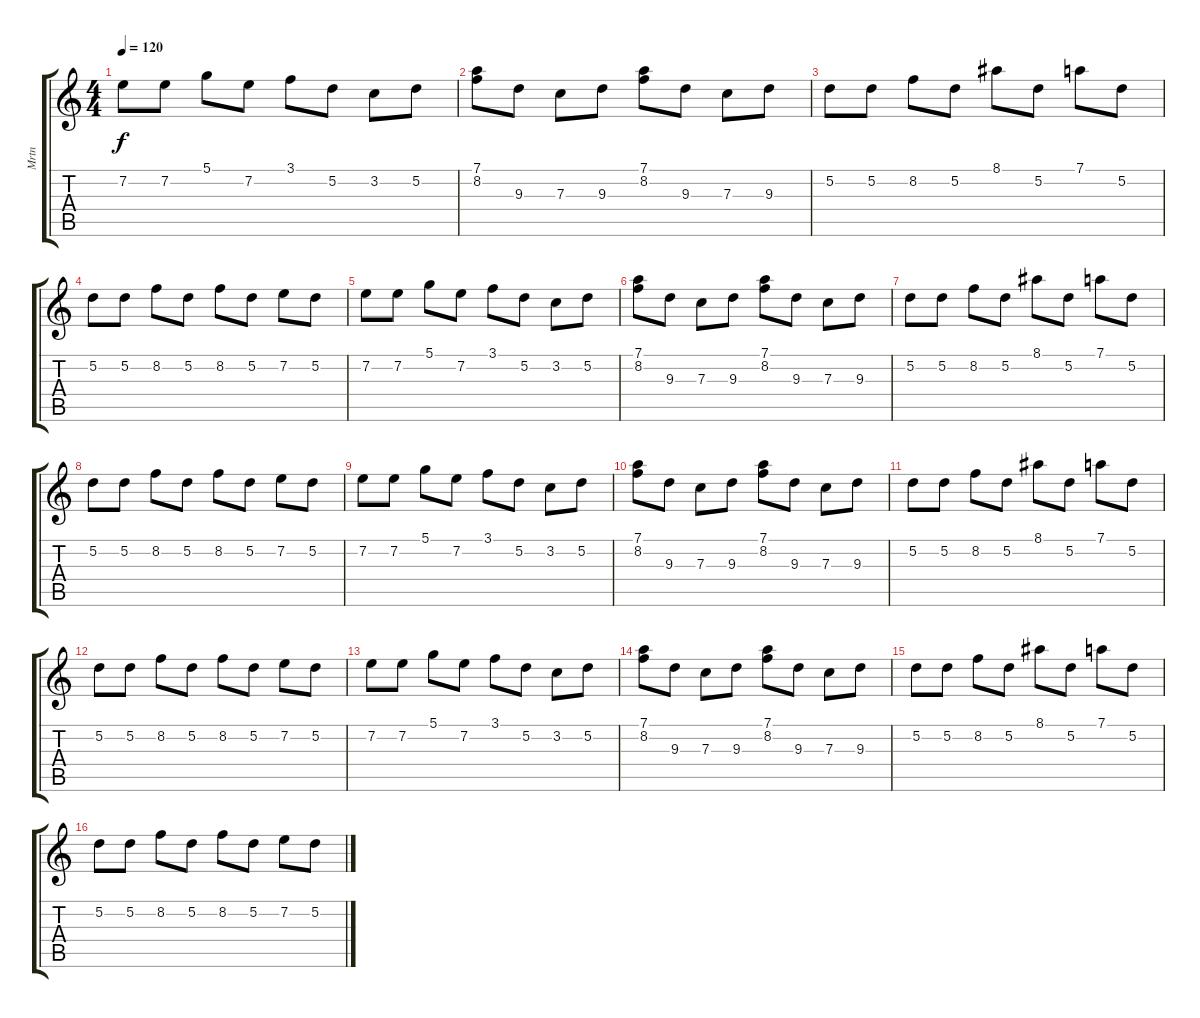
\track ("Mrtn" "Mrtn") {instrument distortionguitar}
\staff {score tabs}
\tuning (D4 A3 F3 C3 G2 C2) {hide}
\ts (4 4)
\tempo 120
\clef g2
\ks c
7.2.8{dy f} 7.2.8 5.1.8 7.2.8 3.1.8 5.2.8 3.2.8 5.2.8 |
(7.1 8.2).8 9.3.8 7.3.8 9.3.8 (7.1 8.2).8 9.3.8 7.3.8 9.3.8 |
5.2.8 5.2.8 8.2.8 5.2.8 8.1.8 5.2.8 7.1.8 5.2.8 |
5.2.8 5.2.8 8.2.8 5.2.8 8.2.8 5.2.8 7.2.8 5.2.8 |
7.2.8 7.2.8 5.1.8 7.2.8 3.1.8 5.2.8 3.2.8 5.2.8 |
(7.1 8.2).8 9.3.8 7.3.8 9.3.8 (7.1 8.2).8 9.3.8 7.3.8 9.3.8 |
5.2.8 5.2.8 8.2.8 5.2.8 8.1.8 5.2.8 7.1.8 5.2.8 |
5.2.8 5.2.8 8.2.8 5.2.8 8.2.8 5.2.8 7.2.8 5.2.8 |
7.2.8 7.2.8 5.1.8 7.2.8 3.1.8 5.2.8 3.2.8 5.2.8 |
(7.1 8.2).8 9.3.8 7.3.8 9.3.8 (7.1 8.2).8 9.3.8 7.3.8 9.3.8 |
5.2.8 5.2.8 8.2.8 5.2.8 8.1.8 5.2.8 7.1.8 5.2.8 |
5.2.8 5.2.8 8.2.8 5.2.8 8.2.8 5.2.8 7.2.8 5.2.8 |
7.2.8 7.2.8 5.1.8 7.2.8 3.1.8 5.2.8 3.2.8 5.2.8 |
(7.1 8.2).8 9.3.8 7.3.8 9.3.8 (7.1 8.2).8 9.3.8 7.3.8 9.3.8 |
5.2.8 5.2.8 8.2.8 5.2.8 8.1.8 5.2.8 7.1.8 5.2.8 |
5.2.8 5.2.8 8.2.8 5.2.8 8.2.8 5.2.8 7.2.8 5.2.8
